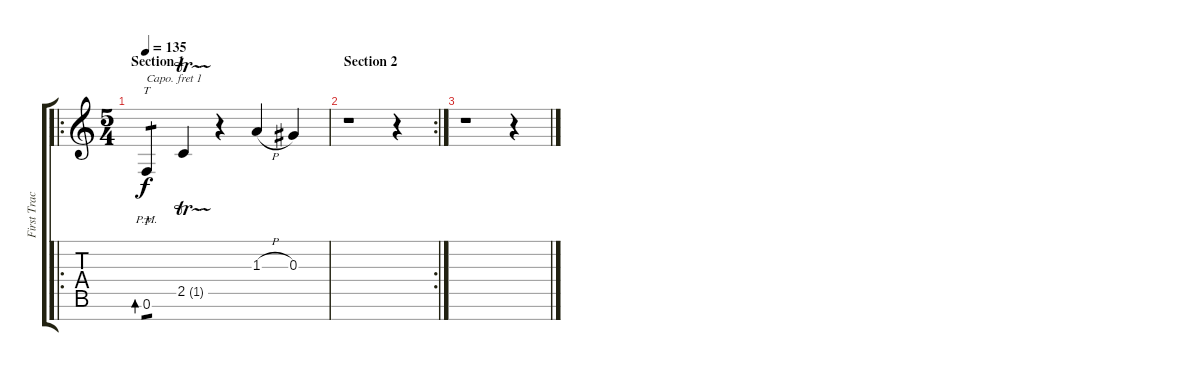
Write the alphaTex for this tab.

\track ("First Track" "First Trac") {instrument overdrivenguitar}
\staff {score tabs}
\capo 1
\tuning (E4 B3 G3 D3 A2 E2 B1) {hide}
\ro
\ts (5 4)
\section ("" "Section 1")
\tempo 135
\clef g2
\ks c
0.6{pm}.4{tt bd 120 tp 1 dy f instrument overdrivenguitar} 2.5{tr (1 16)}.4 r.4 1.3{h}.4 0.3.4 |
\rc 2
\section ("" "Section 2")
r.1 r.4 |
r.1 r.4
